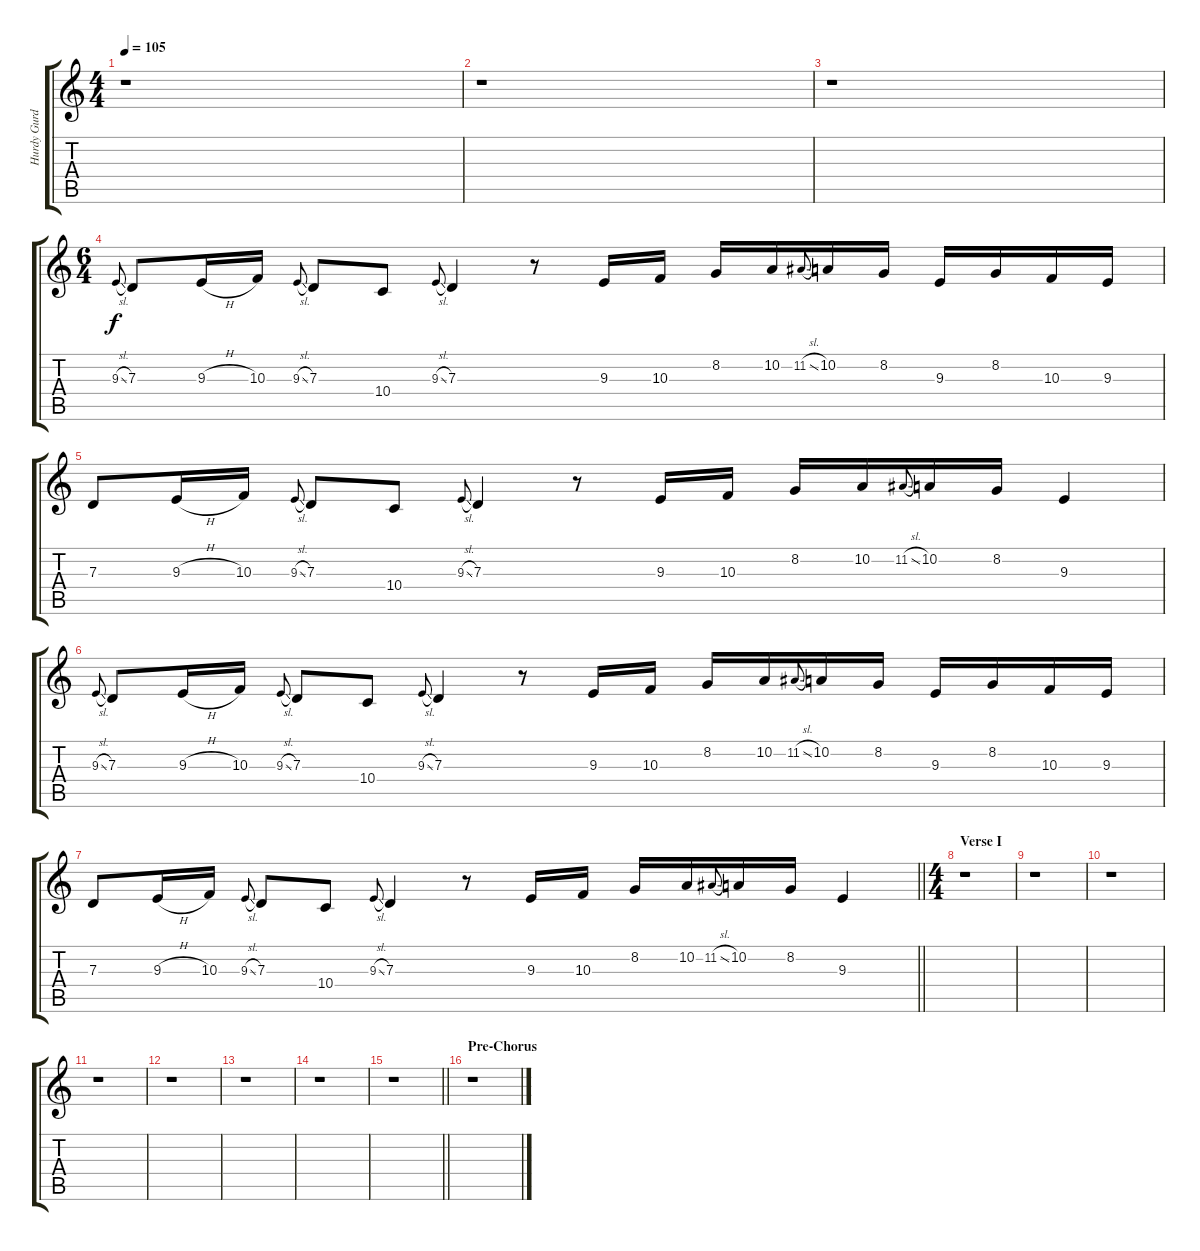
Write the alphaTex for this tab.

\track ("Hurdy Gurdy" "Hurdy Gurd") {instrument viola}
\staff {score tabs}
\tuning (E4 B3 G3 D3 A2 E2) {hide}
\ts (4 4)
\tempo 105
\clef g2
\ks c
r.1{dy f} |
r.1 |
r.1 |
\ts (6 4)
9.3{sl}.8{gr onbeat} 7.3.8 9.3{h}.16 10.3.16 9.3{sl}.8{gr onbeat} 7.3.8 10.4.8 9.3{sl}.8{gr onbeat} 7.3.4 r.8 9.3.16 10.3.16 8.2.16 10.2.16 11.2{sl}.8{gr onbeat} 10.2.16 8.2.16 9.3.16 8.2.16 10.3.16 9.3.16 |
7.3.8 9.3{h}.16 10.3.16 9.3{sl}.8{gr onbeat} 7.3.8 10.4.8 9.3{sl}.8{gr onbeat} 7.3.4 r.8 9.3.16 10.3.16 8.2.16 10.2.16 11.2{sl}.8{gr onbeat} 10.2.16 8.2.16 9.3.4 |
9.3{sl}.8{gr onbeat} 7.3.8 9.3{h}.16 10.3.16 9.3{sl}.8{gr onbeat} 7.3.8 10.4.8 9.3{sl}.8{gr onbeat} 7.3.4 r.8 9.3.16 10.3.16 8.2.16 10.2.16 11.2{sl}.8{gr onbeat} 10.2.16 8.2.16 9.3.16 8.2.16 10.3.16 9.3.16 |
\barLineRight lightlight
7.3.8 9.3{h}.16 10.3.16 9.3{sl}.8{gr onbeat} 7.3.8 10.4.8 9.3{sl}.8{gr onbeat} 7.3.4 r.8 9.3.16 10.3.16 8.2.16 10.2.16 11.2{sl}.8{gr onbeat} 10.2.16 8.2.16 9.3.4 |
\ts (4 4)
\section ("" "Verse I")
r.1 |
r.1 |
r.1 |
r.1 |
r.1 |
r.1 |
r.1 |
\barLineRight lightlight
r.1 |
\section ("" "Pre-Chorus")
r.1
